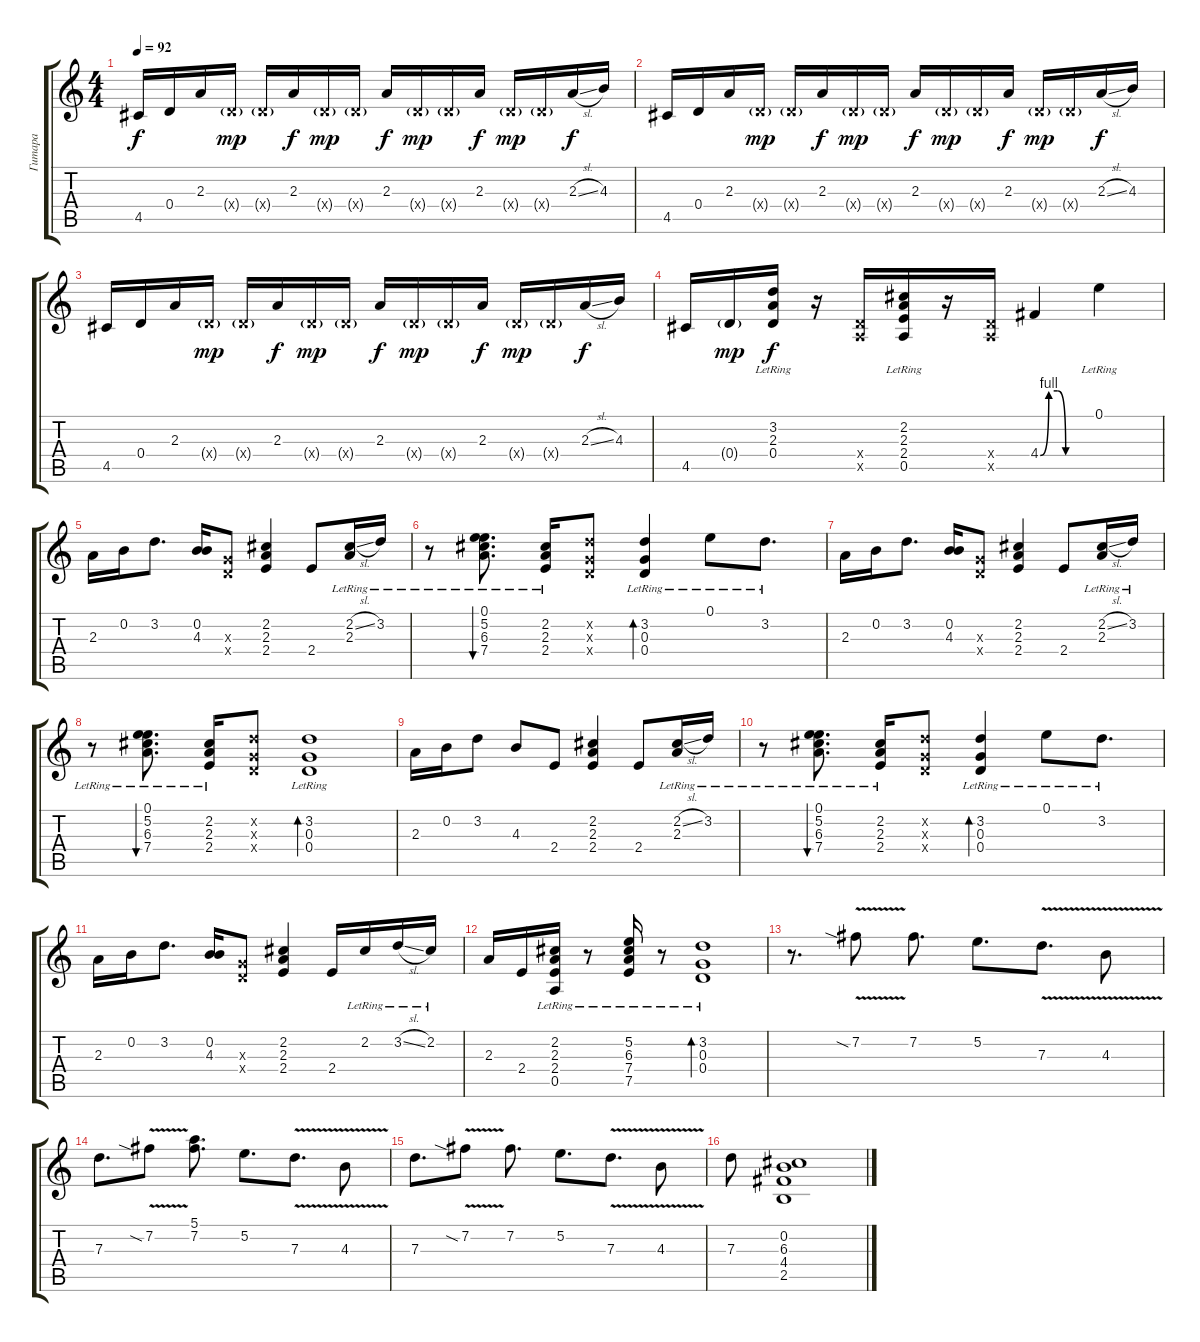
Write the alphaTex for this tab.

\track ("Гитара" "Гитара") {instrument electricguitarclean}
\staff {score tabs}
\tuning (E4 B3 G3 D3 A2 E2) {hide}
\ts (4 4)
\tempo 92
\clef g2
\ks c
4.5.16{dy f} 0.4.16 2.3.16 0.4{g x}.16{dy mp} 0.4{g x}.16 2.3.16{dy f} 0.4{g x}.16{dy mp} 0.4{g x}.16 2.3.16{dy f} 0.4{g x}.16{dy mp} 0.4{g x}.16 2.3.16{dy f} 0.4{g x}.16{dy mp} 0.4{g x}.16 2.3{sl}.16{dy f} 4.3.16 |
4.5.16 0.4.16 2.3.16 0.4{g x}.16{dy mp} 0.4{g x}.16 2.3.16{dy f} 0.4{g x}.16{dy mp} 0.4{g x}.16 2.3.16{dy f} 0.4{g x}.16{dy mp} 0.4{g x}.16 2.3.16{dy f} 0.4{g x}.16{dy mp} 0.4{g x}.16 2.3{sl}.16{dy f} 4.3.16 |
4.5.16 0.4.16 2.3.16 0.4{g x}.16{dy mp} 0.4{g x}.16 2.3.16{dy f} 0.4{g x}.16{dy mp} 0.4{g x}.16 2.3.16{dy f} 0.4{g x}.16{dy mp} 0.4{g x}.16 2.3.16{dy f} 0.4{g x}.16{dy mp} 0.4{g x}.16 2.3{sl}.16{dy f} 4.3.16 |
4.5.16 0.4{g}.16{dy mp} (3.2 2.3 0.4{lr}).16{dy f} r.16 (0.4{x} 0.5{x}).16 (2.2 2.3 2.4{lr} 0.5).16 r.16 (0.4{x} 0.5{x}).16 4.4{be (custom 0 0 10 4 20 4 30 0 60 0)}.4 0.1{lr}.4 |
2.3.16 0.2.16 3.2.8{d} (0.2 4.3).16 (0.3{x} 0.4{x}).8 (2.2 2.3 2.4).4 2.4.8 (2.2{sl lr} 2.3).16 3.2{lr}.16 |
r.8 (0.1 5.2 6.3 7.4{lr}).8{d bu 60} (2.2 2.3 2.4{lr}).16 (3.2{x} 0.3{x} 0.4{x}).8 (3.2 0.3 0.4{lr}).4{bd 120} 0.1{lr}.8 3.2{lr}.8{d} |
2.3.16 0.2.16 3.2.8{d} (0.2 4.3).16 (0.3{x} 0.4{x}).8 (2.2 2.3 2.4).4 2.4.8 (2.2{sl lr} 2.3).16 3.2{lr}.16 |
r.8 (0.1 5.2 6.3 7.4{lr}).8{d bu 60} (2.2 2.3 2.4{lr}).16 (3.2{x} 0.3{x} 0.4{x}).8 (3.2 0.3 0.4{lr}).1{bd 120} |
2.3.16 0.2.16 3.2.8 4.3.8 2.4.8 (2.2 2.3 2.4).4 2.4.8 (2.2{sl lr} 2.3).16 3.2{lr}.16 |
r.8 (0.1 5.2 6.3 7.4{lr}).8{d bu 60} (2.2 2.3 2.4{lr}).16 (3.2{x} 0.3{x} 0.4{x}).8 (3.2 0.3 0.4{lr}).4{bd 120} 0.1{lr}.8 3.2{lr}.8{d} |
2.3.16 0.2.16 3.2.8{d} (0.2 4.3).16 (0.3{x} 0.4{x}).8 (2.2 2.3 2.4).4 2.4.16 2.2{lr}.16 3.2{sl lr}.16 2.2{lr}.16 |
2.3.16 2.4.16 (2.2 2.3 2.4{lr} 0.5).16 r.8 (5.2 6.3 7.4 7.5{lr}).16 r.8 (3.2 0.3 0.4{lr}).1{bd 120} |
r.8{d} 7.2{v sia}.8 7.2.8{d} 5.2.8{d} 7.3{v}.8{d} 4.3{v}.8 |
7.3.8{d} 7.2{v sia}.8 (5.1 7.2).8{d} 5.2.8{d} 7.3{v}.8{d} 4.3{v}.8 |
7.3.8{d} 7.2{v sia}.8 7.2.8{d} 5.2.8{d} 7.3{v}.8{d} 4.3{v}.8 |
7.3.8 (0.2 6.3 4.4 2.5).1
